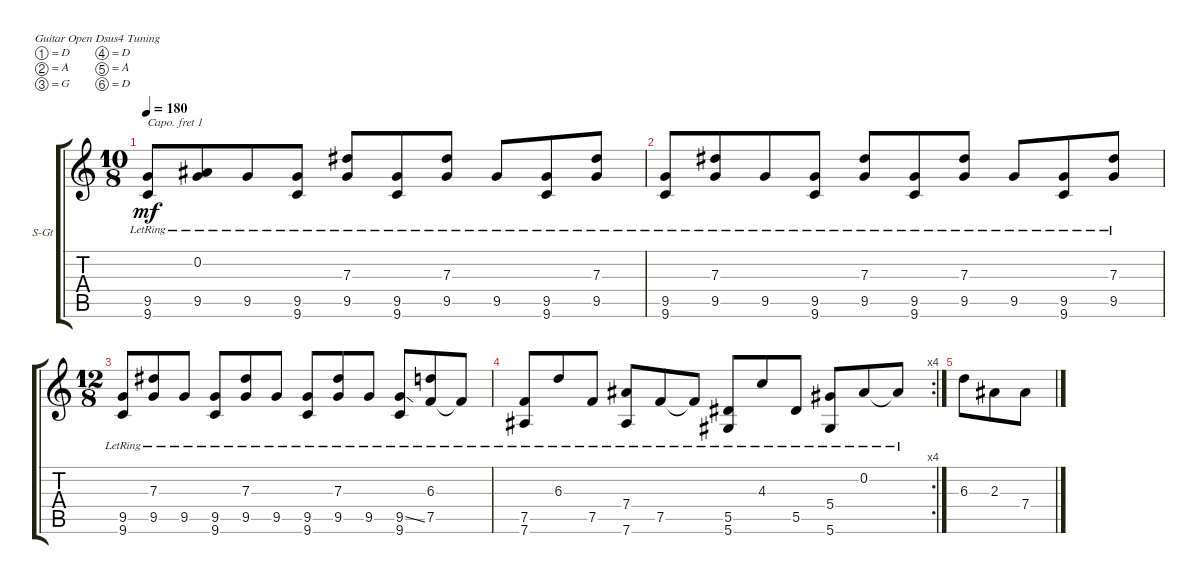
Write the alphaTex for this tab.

\defaultSystemsLayout 4
\bracketExtendMode groupsimilarinstruments
\firstSystemTrackNameOrientation horizontal
\otherSystemsTrackNameOrientation horizontal
\track ("Steel Guitar" "S-Gt") {instrument acousticguitarsteel}
\staff {score tabs}
\capo 1
\tuning (D4 A3 G3 D3 A2 D2)
\ts (10 8)
\tempo 180
\clef g2
\ks c
(9.6{lr} 9.5{lr}).8{dy mf instrument acousticguitarsteel} (9.5{lr} 0.2{lr}).8 9.5{lr}.8 (9.5{lr} 9.6{lr}).8 (9.5{lr} 7.3{lr}).8 (9.5{lr} 9.6{lr}).8 (9.5{lr} 7.3{lr}).8 9.5{lr}.8 (9.5{lr} 9.6{lr}).8 (9.5{lr} 7.3{lr}).8 |
(9.5{lr} 9.6{lr}).8 (9.5{lr} 7.3{lr}).8 9.5{lr}.8 (9.5{lr} 9.6{lr}).8 (9.5{lr} 7.3{lr}).8 (9.5{lr} 9.6{lr}).8 (9.5{lr} 7.3{lr}).8 9.5{lr}.8 (9.5{lr} 9.6{lr}).8 (9.5{lr} 7.3{lr}).8 |
\ts (12 8)
(9.5{lr} 9.6{lr}).8 (9.5{lr} 7.3{lr}).8 9.5{lr}.8 (9.5{lr} 9.6{lr}).8 (9.5{lr} 7.3{lr}).8 9.5{lr}.8 (9.5{lr} 9.6{lr}).8 (9.5{lr} 7.3{lr}).8 9.5{lr}.8 (9.5{ss lr} 9.6{lr}).8 (7.5{lr} 6.3{lr}).8 7.5{lr t}.8 |
\rc 4
(7.5{lr} 7.6{lr}).8 6.3{lr}.8 7.5{lr}.8 (7.4{lr} 7.6{lr}).8 7.5{lr}.8 7.5{lr t}.8 (5.5{lr} 5.6{lr}).8 4.3{lr}.8 5.5{lr}.8 (5.4{lr} 5.6{lr}).8 0.2{lr}.8 0.2{lr t}.8 |
6.3.8 2.3.8 7.4.8
